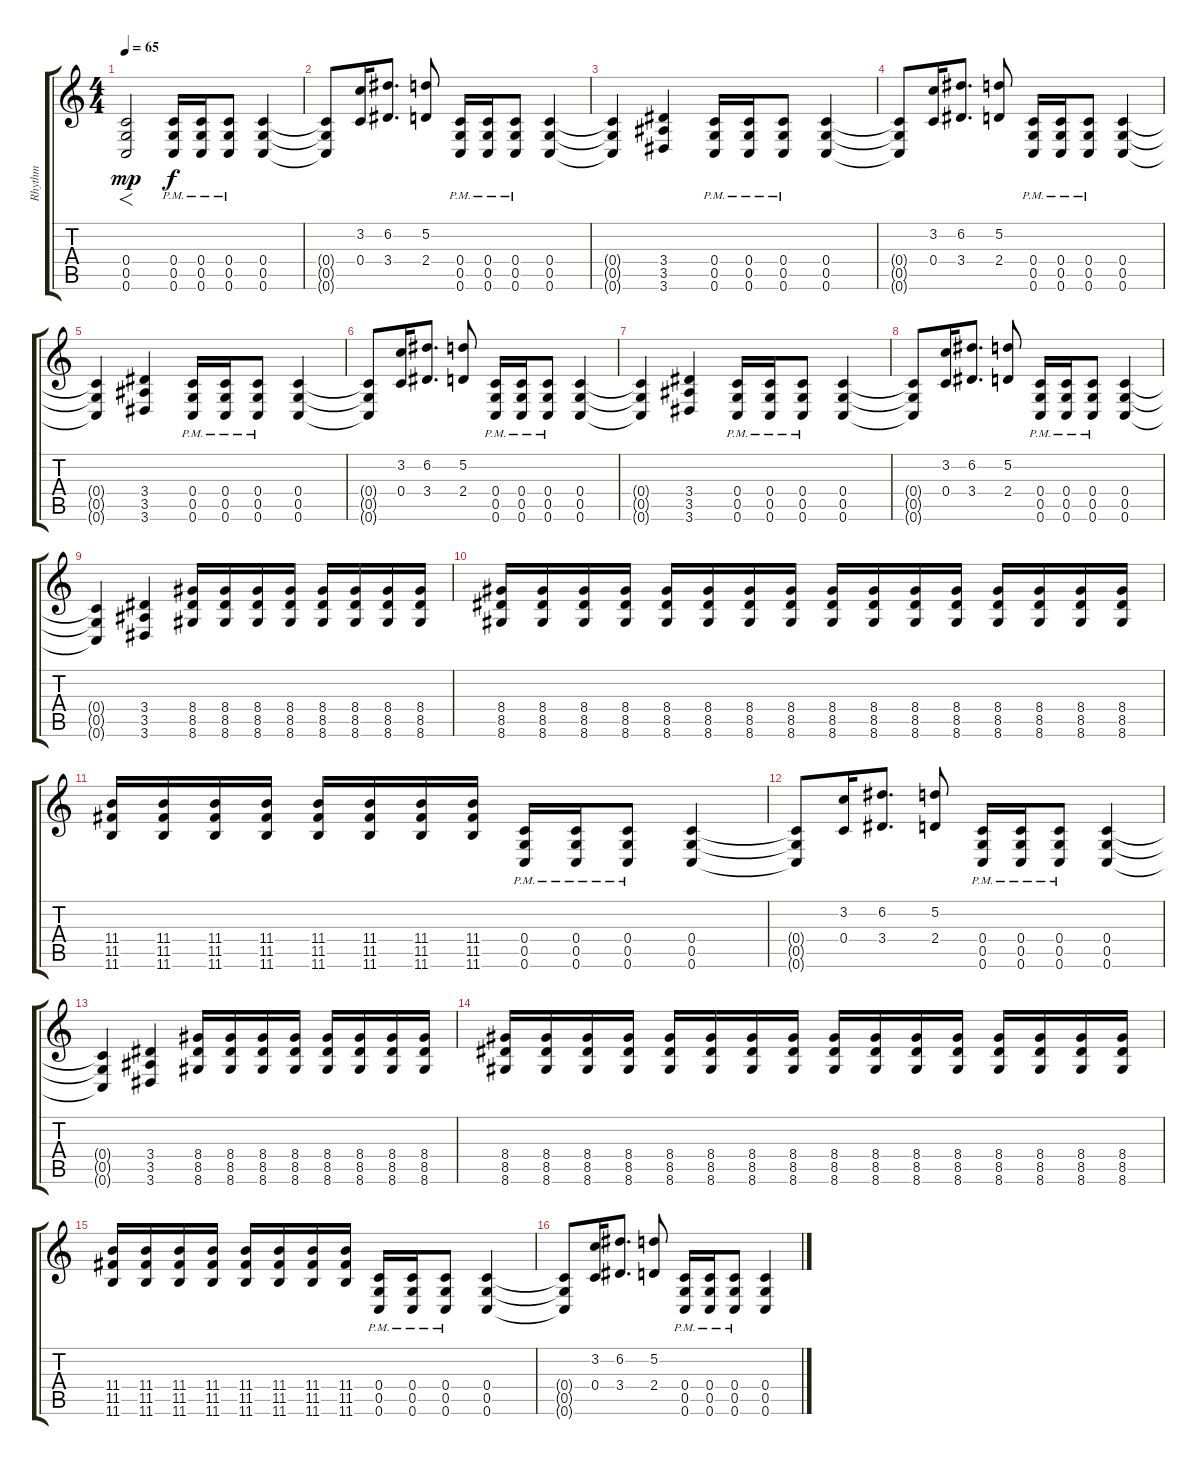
\track ("Rhythm" "Rhythm") {instrument distortionguitar}
\staff {score tabs}
\tuning (D4 A3 F3 C3 G2 C2) {hide}
\ts (4 4)
\tempo 65
\clef g2
\ks c
(0.4 0.5 0.6).2{f dy mp} (0.4{pm} 0.5{pm} 0.6{pm}).16{dy f} (0.4{pm} 0.5{pm} 0.6{pm}).16 (0.4{pm} 0.5{pm} 0.6{pm}).8 (0.4 0.5 0.6).4 |
(0.4{t} 0.5{t} 0.6{t}).8 (3.2 0.4).16 (6.2 3.4).8{d} (5.2 2.4).8 (0.4{pm} 0.5{pm} 0.6{pm}).16 (0.4{pm} 0.5{pm} 0.6{pm}).16 (0.4{pm} 0.5{pm} 0.6{pm}).8 (0.4 0.5 0.6).4 |
(0.4{t} 0.5{t} 0.6{t}).4 (3.4 3.5 3.6).4 (0.4{pm} 0.5{pm} 0.6{pm}).16 (0.4{pm} 0.5{pm} 0.6{pm}).16 (0.4{pm} 0.5{pm} 0.6{pm}).8 (0.4 0.5 0.6).4 |
(0.4{t} 0.5{t} 0.6{t}).8 (3.2 0.4).16 (6.2 3.4).8{d} (5.2 2.4).8 (0.4{pm} 0.5{pm} 0.6{pm}).16 (0.4{pm} 0.5{pm} 0.6{pm}).16 (0.4{pm} 0.5{pm} 0.6{pm}).8 (0.4 0.5 0.6).4 |
(0.4{t} 0.5{t} 0.6{t}).4 (3.4 3.5 3.6).4 (0.4{pm} 0.5{pm} 0.6{pm}).16 (0.4{pm} 0.5{pm} 0.6{pm}).16 (0.4{pm} 0.5{pm} 0.6{pm}).8 (0.4 0.5 0.6).4 |
(0.4{t} 0.5{t} 0.6{t}).8 (3.2 0.4).16 (6.2 3.4).8{d} (5.2 2.4).8 (0.4{pm} 0.5{pm} 0.6{pm}).16 (0.4{pm} 0.5{pm} 0.6{pm}).16 (0.4{pm} 0.5{pm} 0.6{pm}).8 (0.4 0.5 0.6).4 |
(0.4{t} 0.5{t} 0.6{t}).4 (3.4 3.5 3.6).4 (0.4{pm} 0.5{pm} 0.6{pm}).16 (0.4{pm} 0.5{pm} 0.6{pm}).16 (0.4{pm} 0.5{pm} 0.6{pm}).8 (0.4 0.5 0.6).4 |
(0.4{t} 0.5{t} 0.6{t}).8 (3.2 0.4).16 (6.2 3.4).8{d} (5.2 2.4).8 (0.4{pm} 0.5{pm} 0.6{pm}).16 (0.4{pm} 0.5{pm} 0.6{pm}).16 (0.4{pm} 0.5{pm} 0.6{pm}).8 (0.4 0.5 0.6).4 |
(0.4{t} 0.5{t} 0.6{t}).4 (3.4 3.5 3.6).4 (8.4 8.5 8.6).16 (8.4 8.5 8.6).16 (8.4 8.5 8.6).16 (8.4 8.5 8.6).16 (8.4 8.5 8.6).16 (8.4 8.5 8.6).16 (8.4 8.5 8.6).16 (8.4 8.5 8.6).16 |
(8.4 8.5 8.6).16 (8.4 8.5 8.6).16 (8.4 8.5 8.6).16 (8.4 8.5 8.6).16 (8.4 8.5 8.6).16 (8.4 8.5 8.6).16 (8.4 8.5 8.6).16 (8.4 8.5 8.6).16 (8.4 8.5 8.6).16 (8.4 8.5 8.6).16 (8.4 8.5 8.6).16 (8.4 8.5 8.6).16 (8.4 8.5 8.6).16 (8.4 8.5 8.6).16 (8.4 8.5 8.6).16 (8.4 8.5 8.6).16 |
(11.4 11.5 11.6).16 (11.4 11.5 11.6).16 (11.4 11.5 11.6).16 (11.4 11.5 11.6).16 (11.4 11.5 11.6).16 (11.4 11.5 11.6).16 (11.4 11.5 11.6).16 (11.4 11.5 11.6).16 (0.4{pm} 0.5{pm} 0.6{pm}).16 (0.4{pm} 0.5{pm} 0.6{pm}).16 (0.4{pm} 0.5{pm} 0.6{pm}).8 (0.4 0.5 0.6).4 |
(0.4{t} 0.5{t} 0.6{t}).8 (3.2 0.4).16 (6.2 3.4).8{d} (5.2 2.4).8 (0.4{pm} 0.5{pm} 0.6{pm}).16 (0.4{pm} 0.5{pm} 0.6{pm}).16 (0.4{pm} 0.5{pm} 0.6{pm}).8 (0.4 0.5 0.6).4 |
(0.4{t} 0.5{t} 0.6{t}).4 (3.4 3.5 3.6).4 (8.4 8.5 8.6).16 (8.4 8.5 8.6).16 (8.4 8.5 8.6).16 (8.4 8.5 8.6).16 (8.4 8.5 8.6).16 (8.4 8.5 8.6).16 (8.4 8.5 8.6).16 (8.4 8.5 8.6).16 |
(8.4 8.5 8.6).16 (8.4 8.5 8.6).16 (8.4 8.5 8.6).16 (8.4 8.5 8.6).16 (8.4 8.5 8.6).16 (8.4 8.5 8.6).16 (8.4 8.5 8.6).16 (8.4 8.5 8.6).16 (8.4 8.5 8.6).16 (8.4 8.5 8.6).16 (8.4 8.5 8.6).16 (8.4 8.5 8.6).16 (8.4 8.5 8.6).16 (8.4 8.5 8.6).16 (8.4 8.5 8.6).16 (8.4 8.5 8.6).16 |
(11.4 11.5 11.6).16 (11.4 11.5 11.6).16 (11.4 11.5 11.6).16 (11.4 11.5 11.6).16 (11.4 11.5 11.6).16 (11.4 11.5 11.6).16 (11.4 11.5 11.6).16 (11.4 11.5 11.6).16 (0.4{pm} 0.5{pm} 0.6{pm}).16 (0.4{pm} 0.5{pm} 0.6{pm}).16 (0.4{pm} 0.5{pm} 0.6{pm}).8 (0.4 0.5 0.6).4 |
(0.4{t} 0.5{t} 0.6{t}).8 (3.2 0.4).16 (6.2 3.4).8{d} (5.2 2.4).8 (0.4{pm} 0.5{pm} 0.6{pm}).16 (0.4{pm} 0.5{pm} 0.6{pm}).16 (0.4{pm} 0.5{pm} 0.6{pm}).8 (0.4 0.5 0.6).4
